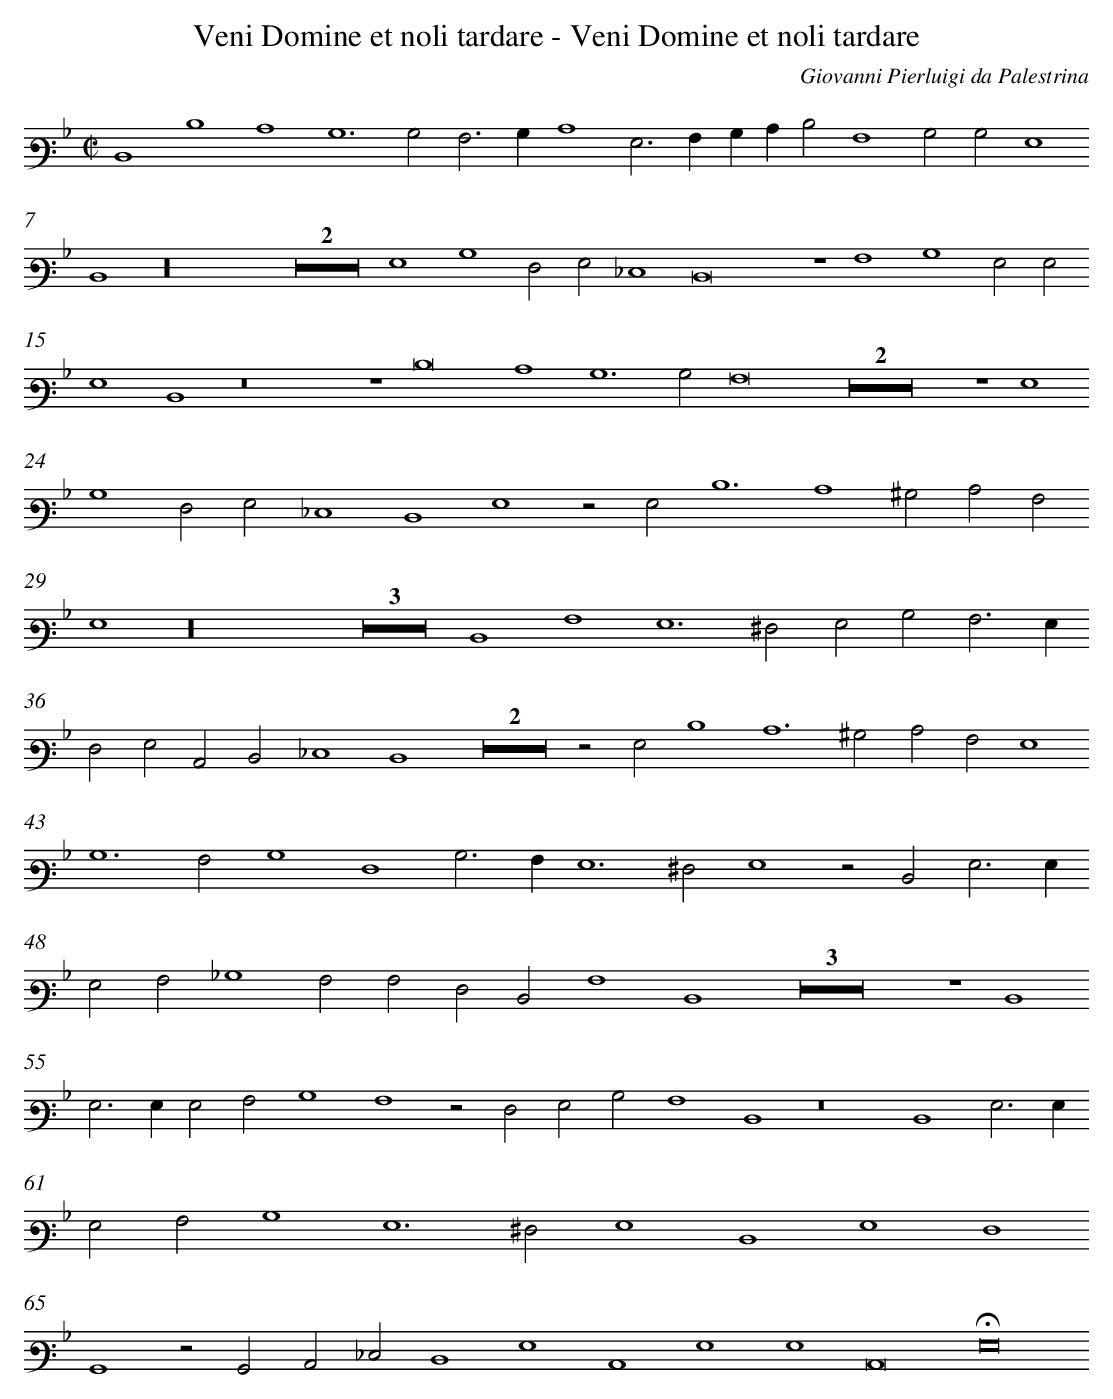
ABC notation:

X:1
T: Veni Domine et noli tardare - Veni Domine et noli tardare
C: Giovanni Pierluigi da Palestrina
L: 1/4
M: C|
K: F clef=F3
D,4D4 [|]
C4B,6 [|]
B,2A,3B, [|]
C4G,3A, [|]
B,CD2A,4 [|]
B,2B,2G,4 [|]
D,4z16 [|]
Z2 [|]
G,4B,4 [|]
F,2G,2_E,4 [|]
D,8 [|]
z4A,4 [|]
B,4G,2G,2 [|]
G,4D,4 [|]
z8 [|]
z4D8 [|]
C4 [|]
B,6B,2 [|]
A,8 [|]
Z2 [|]
z4G,4 [|]
B,4F,2G,2 [|]
_E,4D,4 [|]
G,4z2G,2 [|]
D6C4 [|]
^B,2C2A,2 [|]
G,4z16 [|]
Z3 [|]
D,4A,4 [|]
G,6^F,2 [|]
G,2B,2A,3G, [|]
F,2G,2C,2D,2 [|]
_E,4D,4 [|]
Z2 [|]
z2G,2D4 [|]
C6^B,2 [|]
C2A,2G,4 [|]
B,6A,2 [|]
B,4F,4 [|]
B,2>A,2G,6 [|]
^F,2G,4 [|]
z2D,2G,3G, [|]
G,2A,2_B,4 [|]
A,2A,2F,2D,2 [|]
A,4D,4 [|]
Z3 [|]
z4D,4 [|]
G,2>G,2G,2A,2 [|]
B,4A,4 [|]
z2F,2G,2B,2 [|]
A,4D,4 [|]
z8 [|]
D,4G,3G, [|]
G,2A,2B,4 [|]
G,6^F,2 [|]
G,4D,4 [|]
G,4F,4 [|]
B,,4z2B,,2 [|]
C,2_E,2D,4 [|]
G,4C,4 [|]
G,4G,4 [|]
C,8 [|]
!fermata!G,8 [|]
